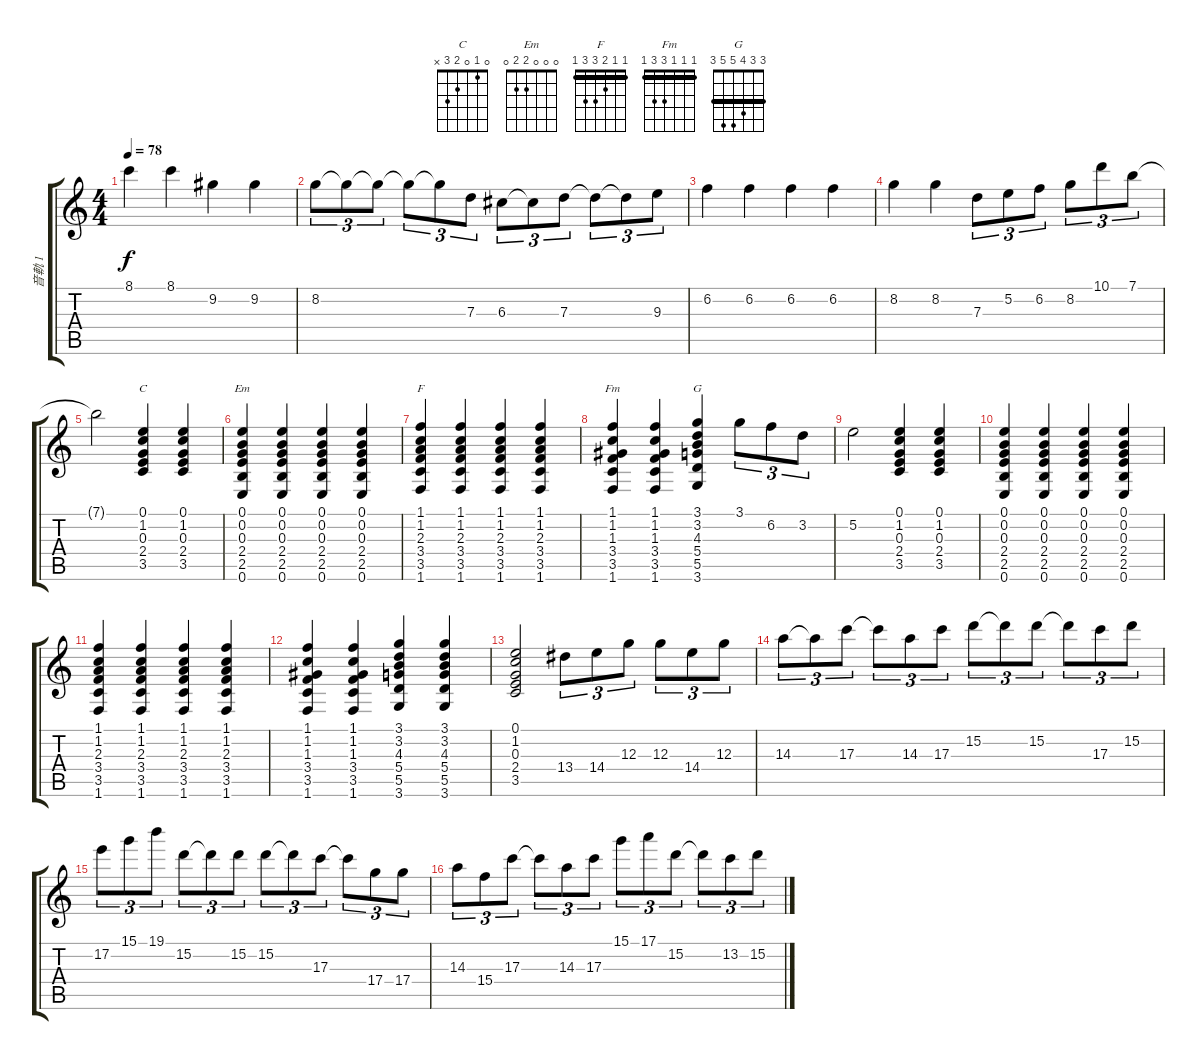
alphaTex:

\track ("音軌 1" "音軌 1") {instrument electricguitarjazz}
\staff {score tabs}
\tuning (E4 B3 G3 D3 A2 E2) {hide}
\chord ("C" 0 1 0 2 3 x)
\chord ("Em" 0 0 0 2 2 0)
\chord ("F" 1 1 2 3 3 1) {barre 1}
\chord ("Fm" 1 1 1 3 3 1) {barre 1}
\chord ("G" 3 3 4 5 5 3) {barre 3}
\ts (4 4)
\tempo 78
\clef g2
\ks c
8.1.4{dy f} 8.1.4 9.2.4 9.2.4 |
8.2.8{tu (3 2)} 8.2{t}.8{tu (3 2)} 8.2{t}.8{tu (3 2)} 8.2{t}.8{tu (3 2)} 8.2{t}.8{tu (3 2)} 7.3.8{tu (3 2)} 6.3.8{tu (3 2)} 6.3{t}.8{tu (3 2)} 7.3.8{tu (3 2)} 7.3{t}.8{tu (3 2)} 7.3{t}.8{tu (3 2)} 9.3.8{tu (3 2)} |
6.2.4 6.2.4 6.2.4 6.2.4 |
8.2.4 8.2.4 7.3.8{tu (3 2)} 5.2.8{tu (3 2)} 6.2.8{tu (3 2)} 8.2.8{tu (3 2)} 10.1.8{tu (3 2)} 7.1.8{tu (3 2)} |
7.1{t}.2 (0.1 1.2 0.3 2.4 3.5).4{ch "C"} (0.1 1.2 0.3 2.4 3.5).4 |
(0.1 0.2 0.3 2.4 2.5 0.6).4{ch "Em"} (0.1 0.2 0.3 2.4 2.5 0.6).4 (0.1 0.2 0.3 2.4 2.5 0.6).4 (0.1 0.2 0.3 2.4 2.5 0.6).4 |
(1.1 1.2 2.3 3.4 3.5 1.6).4{ch "F"} (1.1 1.2 2.3 3.4 3.5 1.6).4 (1.1 1.2 2.3 3.4 3.5 1.6).4 (1.1 1.2 2.3 3.4 3.5 1.6).4 |
(1.1 1.2 1.3 3.4 3.5 1.6).4{ch "Fm"} (1.1 1.2 1.3 3.4 3.5 1.6).4 (3.1 3.2 4.3 5.4 5.5 3.6).4{ch "G"} 3.1.8{tu (3 2)} 6.2.8{tu (3 2)} 3.2.8{tu (3 2)} |
5.2.2 (0.1 1.2 0.3 2.4 3.5).4 (0.1 1.2 0.3 2.4 3.5).4 |
(0.1 0.2 0.3 2.4 2.5 0.6).4 (0.1 0.2 0.3 2.4 2.5 0.6).4 (0.1 0.2 0.3 2.4 2.5 0.6).4 (0.1 0.2 0.3 2.4 2.5 0.6).4 |
(1.1 1.2 2.3 3.4 3.5 1.6).4 (1.1 1.2 2.3 3.4 3.5 1.6).4 (1.1 1.2 2.3 3.4 3.5 1.6).4 (1.1 1.2 2.3 3.4 3.5 1.6).4 |
(1.1 1.2 1.3 3.4 3.5 1.6).4 (1.1 1.2 1.3 3.4 3.5 1.6).4 (3.1 3.2 4.3 5.4 5.5 3.6).4 (3.1 3.2 4.3 5.4 5.5 3.6).4 |
(0.1 1.2 0.3 2.4 3.5).2 13.4.8{tu (3 2)} 14.4.8{tu (3 2)} 12.3.8{tu (3 2)} 12.3.8{tu (3 2)} 14.4.8{tu (3 2)} 12.3.8{tu (3 2)} |
14.3.8{tu (3 2)} 14.3{t}.8{tu (3 2)} 17.3.8{tu (3 2)} 17.3{t}.8{tu (3 2)} 14.3.8{tu (3 2)} 17.3.8{tu (3 2)} 15.2.8{tu (3 2)} 15.2{t}.8{tu (3 2)} 15.2.8{tu (3 2)} 15.2{t}.8{tu (3 2)} 17.3.8{tu (3 2)} 15.2.8{tu (3 2)} |
17.2.8{tu (3 2)} 15.1.8{tu (3 2)} 19.1.8{tu (3 2)} 15.2.8{tu (3 2)} 15.2{t}.8{tu (3 2)} 15.2.8{tu (3 2)} 15.2.8{tu (3 2)} 15.2{t}.8{tu (3 2)} 17.3.8{tu (3 2)} 17.3{t}.8{tu (3 2)} 17.4.8{tu (3 2)} 17.4.8{tu (3 2)} |
14.3.8{tu (3 2)} 15.4.8{tu (3 2)} 17.3.8{tu (3 2)} 17.3{t}.8{tu (3 2)} 14.3.8{tu (3 2)} 17.3.8{tu (3 2)} 15.1.8{tu (3 2)} 17.1.8{tu (3 2)} 15.2.8{tu (3 2)} 15.2{t}.8{tu (3 2)} 13.2.8{tu (3 2)} 15.2.8{tu (3 2)}
